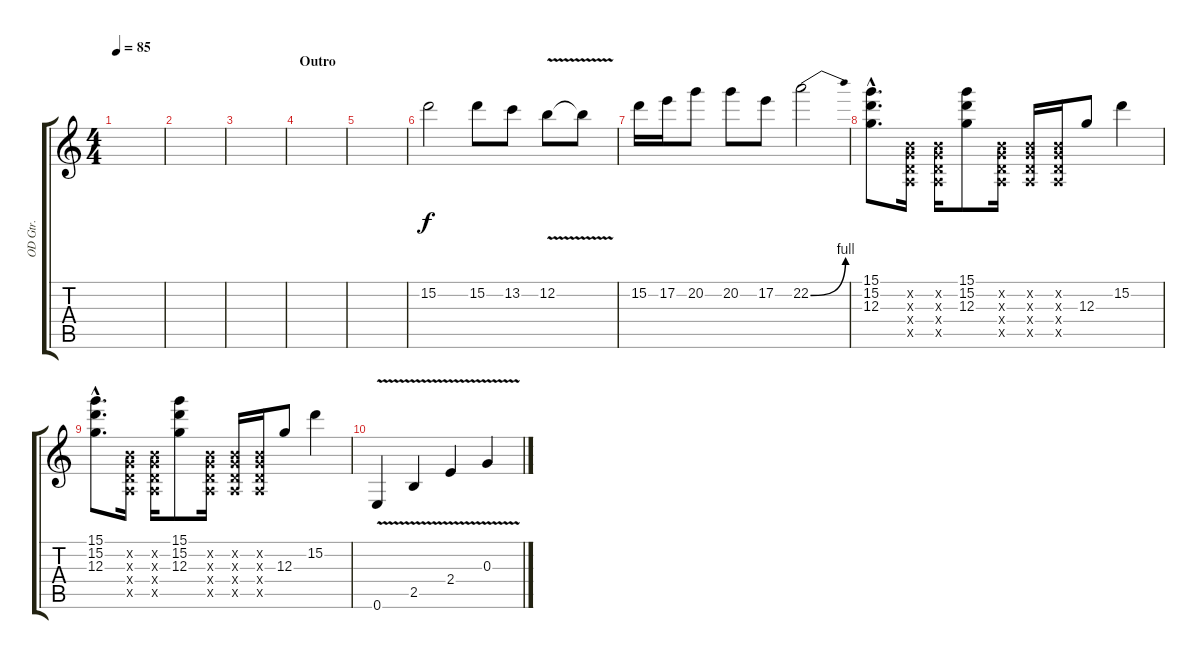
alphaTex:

\track ("OD Gtr." "OD Gtr.") {instrument overdrivenguitar}
\staff {score tabs}
\tuning (E4 B3 G3 D3 A2 E2) {hide}
\ts (4 4)
\tempo 85
\clef g2
\ks c
|
|
|
\section ("" "Outro")
|
|
15.2.2 15.2.8 13.2.8 12.2{v}.8 12.2{t}.8 |
15.2.16 17.2.16 20.2.8 20.2.8 17.2.8 22.2{be (bend 0 0 60 4)}.2 |
(15.1{hac} 15.2{hac} 12.3{hac}).8{d} (0.2{x} 0.3{x} 0.4{x} 0.5{x}).16 (0.2{x} 0.3{x} 0.4{x} 0.5{x}).16 (15.1 15.2 12.3).8 (0.2{x} 0.3{x} 0.4{x} 0.5{x}).16 (0.2{x} 0.3{x} 0.4{x} 0.5{x}).16 (0.2{x} 0.3{x} 0.4{x} 0.5{x}).16 12.3.8 15.2.4 |
(15.1{hac} 15.2{hac} 12.3{hac}).8{d} (0.2{x} 0.3{x} 0.4{x} 0.5{x}).16 (0.2{x} 0.3{x} 0.4{x} 0.5{x}).16 (15.1 15.2 12.3).8 (0.2{x} 0.3{x} 0.4{x} 0.5{x}).16 (0.2{x} 0.3{x} 0.4{x} 0.5{x}).16 (0.2{x} 0.3{x} 0.4{x} 0.5{x}).16 12.3.8 15.2.4 |
0.6{v}.4 2.5{v}.4 2.4{v}.4 0.3{v}.4
